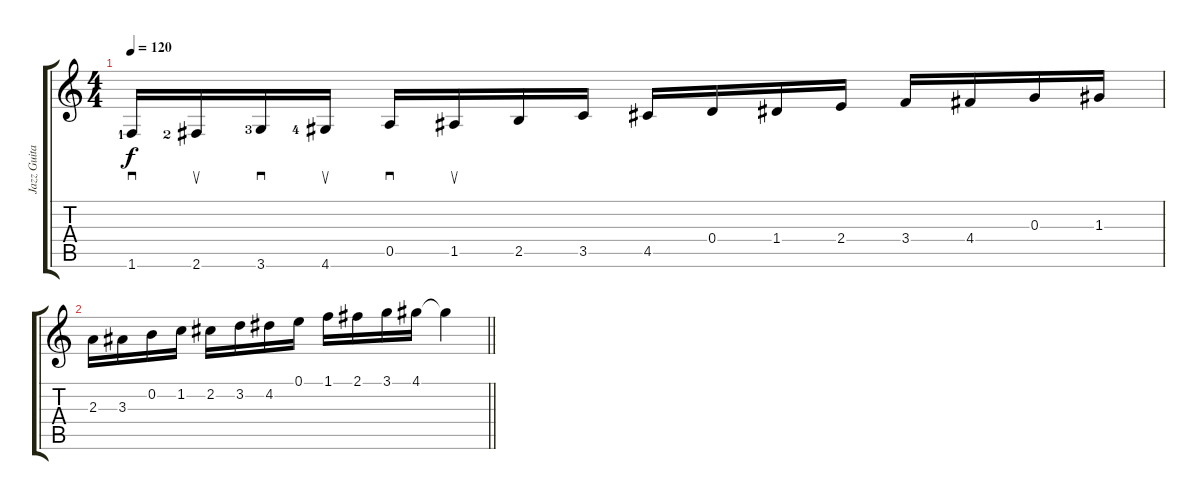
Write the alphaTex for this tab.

\track ("Jazz Guitar" "Jazz Guita") {instrument electricguitarjazz}
\staff {score tabs}
\tuning (E4 B3 G3 D3 A2 E2) {hide}
\ts (4 4)
\tempo 120
\clef g2
\ks c
1.6{lf 2}.16{sd dy f instrument electricguitarjazz} 2.6{lf 3}.16{su} 3.6{lf 4}.16{sd} 4.6{lf 5}.16{su} 0.5.16{sd} 1.5.16{su} 2.5.16 3.5.16 4.5.16 0.4.16 1.4.16 2.4.16 3.4.16 4.4.16 0.3.16 1.3.16 |
\barLineRight lightlight
2.3.16 3.3.16 0.2.16 1.2.16 2.2.16 3.2.16 4.2.16 0.1.16 1.1.16 2.1.16 3.1.16 4.1.16 4.1{t}.4
